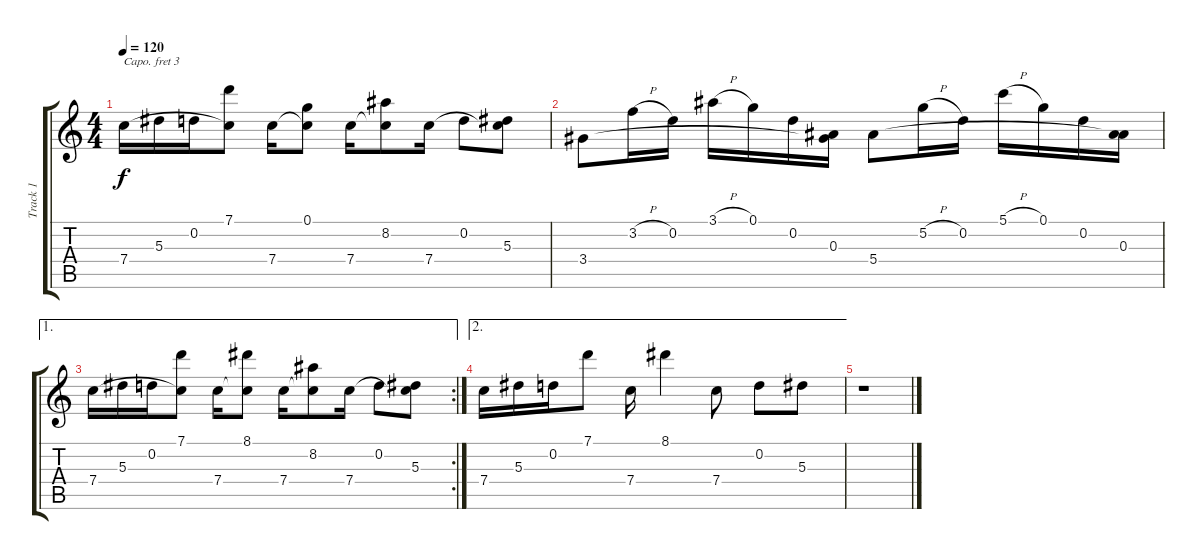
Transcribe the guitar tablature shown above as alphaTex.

\track ("Track 1" "Track 1") {instrument acousticguitarsteel}
\staff {score tabs}
\capo 3
\tuning (E4 B3 G3 D3 A2 E2) {hide}
\ts (4 4)
\tempo 120
\clef g2
\ks c
7.4.16{dy f} 5.3.16 0.2.16 (7.1 7.4{t}).8 7.4.16 (0.1 7.4{t}).8 7.4.16 (8.2 7.4{t}).8 7.4.16 0.2.8 (5.3 7.4{t}).8 |
3.4.8 3.2{h}.16 0.2.16 3.1{h}.16 0.1.16 0.2.16 (0.3 3.4{t}).16 5.4.8 5.2{h}.16 0.2.16 5.1{h}.16 0.1.16 0.2.16 (0.3 5.4{t}).16 |
\ae 1
\rc 2
7.4.16 5.3.16 0.2.16 (7.1 7.4{t}).8 7.4.16 (8.1 7.4{t}).8 7.4.16 (8.2 7.4{t}).8 7.4.16 0.2.8 (5.3 7.4{t}).8 |
\ae 2
7.4.16 5.3.16 0.2.16 7.1.8 7.4.16 8.1.4 7.4.8 0.2.8 5.3.8 |
r.1
